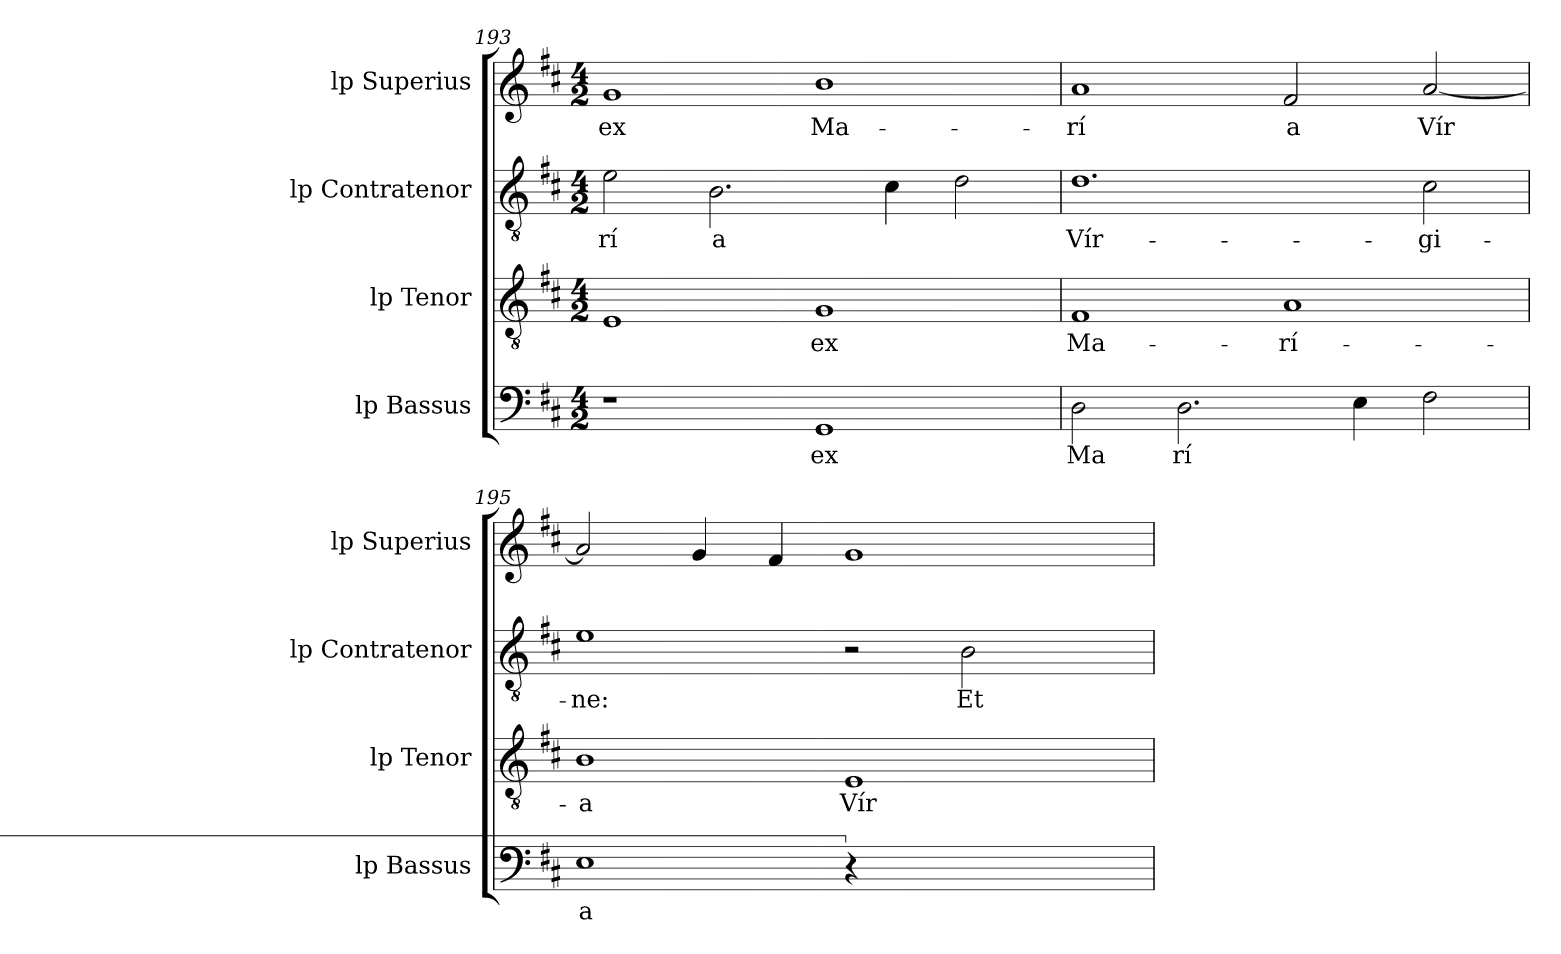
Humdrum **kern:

**kern	**text	**kern	**text	**kern	**text	**kern	**text
*part4	*part4	*part3	*part3	*part2	*part2	*part1	*part1
*staff4	*staff4	*staff3	*staff3	*staff2	*staff2	*staff1	*staff1
*I"lp Bassus	*	*I"lp Tenor	*	*I"lp Contratenor	*	*I"lp Superius	*
*I'lp Bassus	*	*I'lp Tenor	*	*I'lp Contratenor	*	*I'lp Superius	*
*clefF4	*	*clefGv2	*	*clefGv2	*	*clefG2	*
*k[f#c#]	*	*k[f#c#]	*	*k[f#c#]	*	*k[f#c#]	*
*D:	*	*D:	*	*D:	*	*D:	*
*M4/2	*	*M4/2	*	*M4/2	*	*M4/2	*
=193	=193	=193	=193	=193	=193	=193	=193
!	!	!	!	!	!LO:LY:b:cj	!	!LO:LY:b:cj
1r	.	1E	.	2e\	rí	1g	ex
!	!	!	!	!	!LO:LY:b:cj	!	!
.	.	.	.	2.B\	a	.	.
!	!LO:LY:b:cj	!	!LO:LY:b:cj	!	!	!	!LO:LY:b:cj
1GG	ex	1G	ex	.	.	1b	Ma-
.	.	.	.	4c#\	.	.	.
.	.	.	.	2d\	.	.	.
!!LO:LB:g=z
=194	=194	=194	=194	=194	=194	=194	=194
!	!LO:LY:b:cj	!	!LO:LY:b:cj	!	!LO:LY:b:cj	!	!LO:LY:b:cj
2D\	Ma	1F#	Ma-	1.d	Vír-	1a	-rí
!	!LO:LY:b:cj	!	!	!	!	!	!
2.D\	rí	.	.	.	.	.	.
!	!	!	!LO:LY:b:cj	!	!	!	!LO:LY:b:cj
.	.	1A	-rí-	.	.	2f#/	a
4E\	.	.	.	.	.	.	.
!	!	!	!	!	!LO:LY:b:cj	!	!LO:LY:b
2F#\	.	.	.	2c#\	-gi-	[<2a/	Vír
=195	=195	=195	=195	=195	=195	=195	=195
!	!LO:LY:b:cj	!	!LO:LY:b:cj	!	!LO:LY:b:cj	!	!
1E	a	1B	-a	1e	-ne:	2a/]	.
.	.	.	.	.	.	4g/	.
.	.	.	.	.	.	4f#/	.
!LO:N:vis=1	!	!	!LO:LY:b:cj	!	!	!	!
4%5r	.	1E	Vír-	2r	.	1g	.
!	!	!	!	!	!LO:LY:b:cj	!	!
.	.	.	.	2B\	Et	.	.
.	.	4ryy	.	4ryy	.	4ryy	.
=	=	=	=	=	=	=	=
*-	*-	*-	*-	*-	*-	*-	*-
